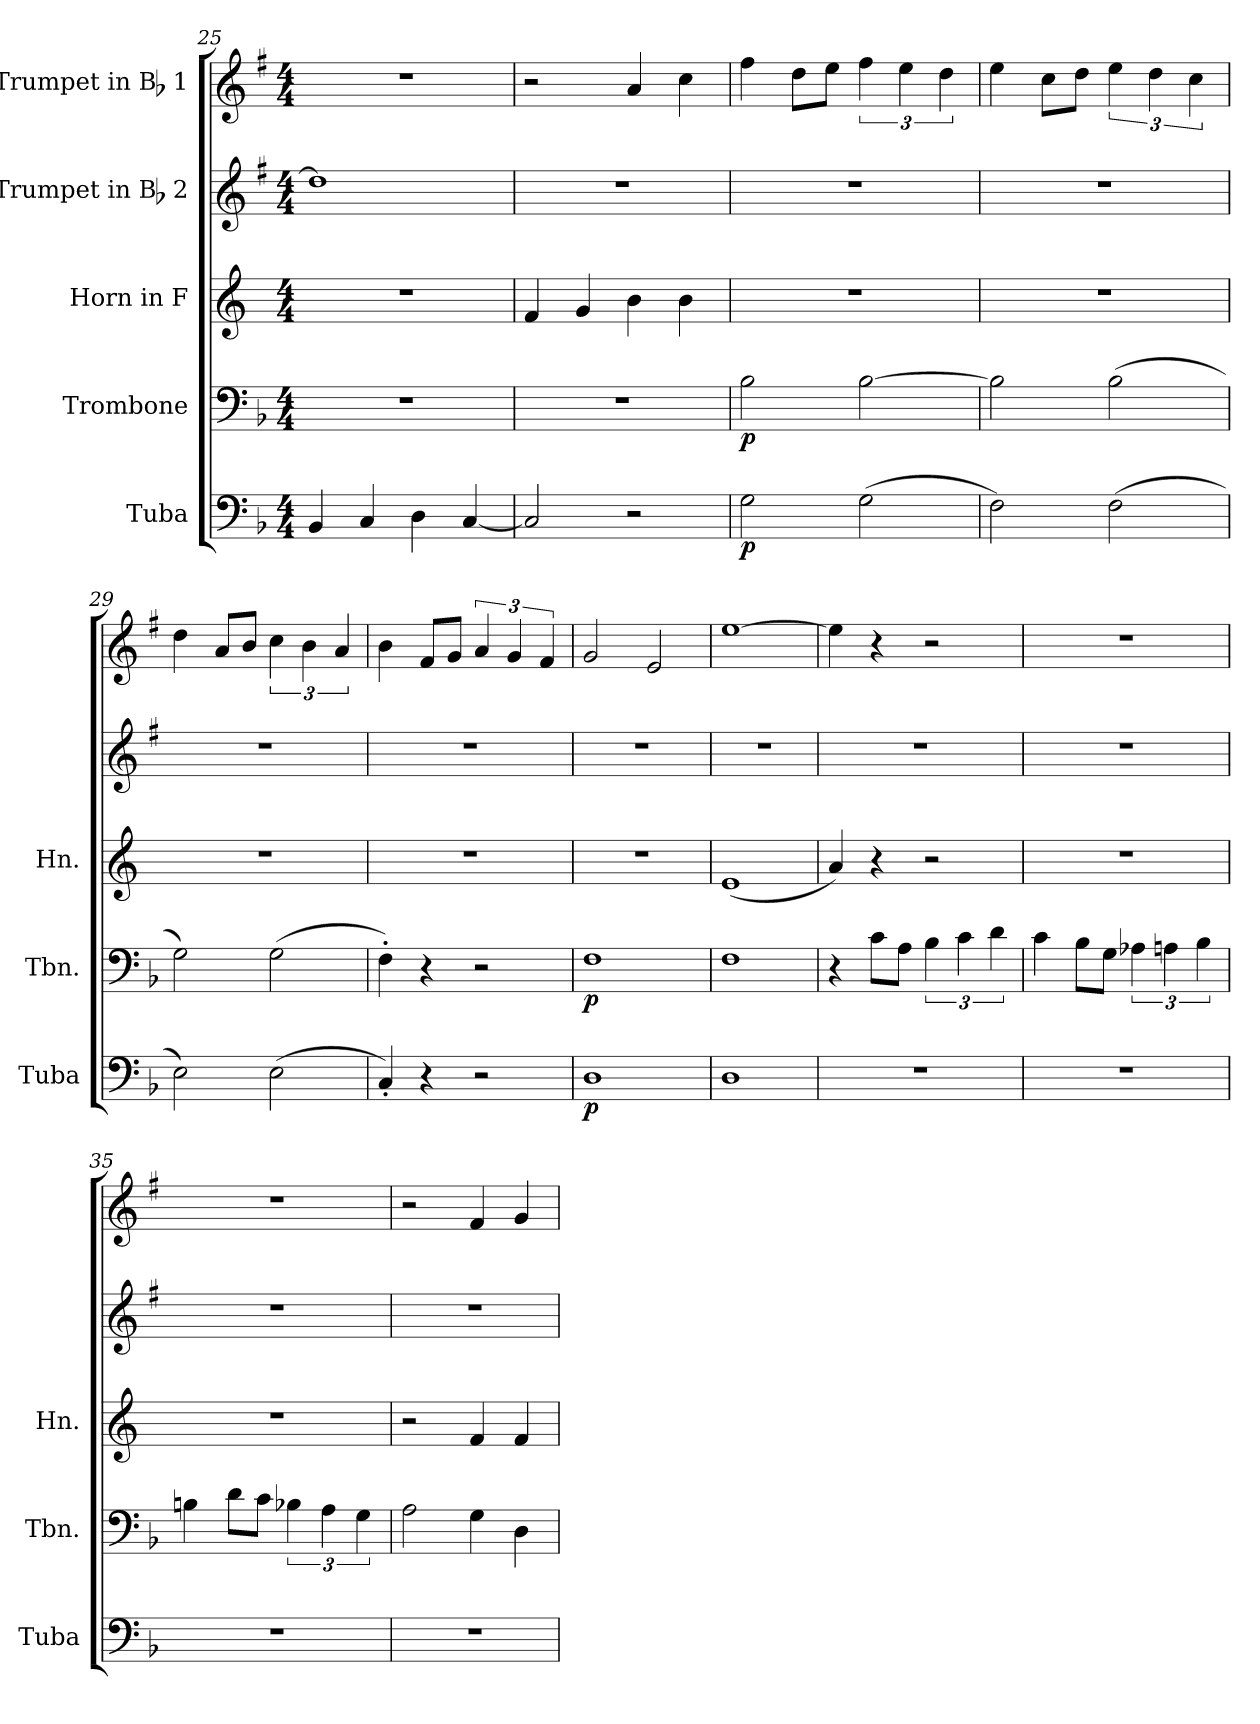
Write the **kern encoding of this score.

**kern	**dynam	**kern	**dynam	**kern	**kern	**kern
*part5	*part5	*part4	*part4	*part3	*part2	*part1
*staff5	*staff5	*staff4	*staff4	*staff3	*staff2	*staff1
*I"Tuba	*	*I"Trombone	*	*I"Horn in F	*I"Trumpet in Bb 2	*I"Trumpet in Bb 1
*I'Tuba	*	*I'Tbn.	*	*I'Hn.	*	*
*clefF4	*	*clefF4	*	*clefG2	*clefG2	*clefG2
*	*	*	*	*ITrd4c7	*ITrd1c2	*ITrd1c2
*k[b-]	*	*k[b-]	*	*k[b-]	*k[b-]	*k[b-]
*F:	*	*F:	*	*F:	*F:	*F:
*M4/4	*	*M4/4	*	*M4/4	*M4/4	*M4/4
=25	=25	=25	=25	=25	=25	=25
4BB-/	.	1r	.	1r	1cc]	1r
4C/	.	.	.	.	.	.
4D\	.	.	.	.	.	.
[4C/	.	.	.	.	.	.
!!LO:PB:g=z
=26	=26	=26	=26	=26	=26	=26
2C/]	.	1r	.	4B-/	1r	2r
.	.	.	.	4c/	.	.
2r	.	.	.	4e\	.	4g/
.	.	.	.	4e\	.	4b-\
=27	=27	=27	=27	=27	=27	=27
!	!LO:DY:b	!	!LO:DY:b	!	!	!
2G\	p	2B-\	p	1r	1r	4ee\
.	.	.	.	.	.	8cc\L
.	.	.	.	.	.	8dd\J
(>2G\	.	[2B-\	.	.	.	6ee\
.	.	.	.	.	.	6dd\
.	.	.	.	.	.	6cc\
=28	=28	=28	=28	=28	=28	=28
2F\)	.	2B-\]	.	1r	1r	4dd\
.	.	.	.	.	.	8b-\L
.	.	.	.	.	.	8cc\J
(>2F\	.	(>2B-\	.	.	.	6dd\
.	.	.	.	.	.	6cc\
.	.	.	.	.	.	6b-\
=29	=29	=29	=29	=29	=29	=29
2E\)	.	2G\)	.	1r	1r	4cc\
.	.	.	.	.	.	8g/L
.	.	.	.	.	.	8a/J
(>2E\	.	(>2G\	.	.	.	6b-\
.	.	.	.	.	.	6a\
.	.	.	.	.	.	6g/
=30	=30	=30	=30	=30	=30	=30
4C'</)	.	4F'>\)	.	1r	1r	4a\
4r	.	4r	.	.	.	8e/L
.	.	.	.	.	.	8f/J
2r	.	2r	.	.	.	6g/
.	.	.	.	.	.	6f/
.	.	.	.	.	.	6e/
!!LO:LB:g=z
=31	=31	=31	=31	=31	=31	=31
!	!LO:DY:b	!	!LO:DY:b	!	!	!
1D	p	1F	p	1r	1r	2f/
.	.	.	.	.	.	2d/
=32	=32	=32	=32	=32	=32	=32
1D	.	1F	.	(<1A	1r	[1dd
=33	=33	=33	=33	=33	=33	=33
1r	.	4r	.	4d/)	1r	4dd\]
.	.	8c\L	.	4r	.	4r
.	.	8A\J	.	.	.	.
.	.	6B-\	.	2r	.	2r
.	.	6c\	.	.	.	.
.	.	6d\	.	.	.	.
=34	=34	=34	=34	=34	=34	=34
1r	.	4c\	.	1r	1r	1r
.	.	8B-\L	.	.	.	.
.	.	8G\J	.	.	.	.
.	.	6A-X\	.	.	.	.
.	.	6An\	.	.	.	.
.	.	6B-\	.	.	.	.
=35	=35	=35	=35	=35	=35	=35
1r	.	4Bn\	.	1r	1r	1r
.	.	8d\L	.	.	.	.
.	.	8c\J	.	.	.	.
.	.	6B-X\	.	.	.	.
.	.	6A\	.	.	.	.
.	.	6G\	.	.	.	.
=36	=36	=36	=36	=36	=36	=36
1r	.	2A\	.	2r	1r	2r
.	.	4G\	.	4B-/	.	4e/
.	.	4D\	.	4B-/	.	4f/
=	=	=	=	=	=	=
*-	*-	*-	*-	*-	*-	*-
